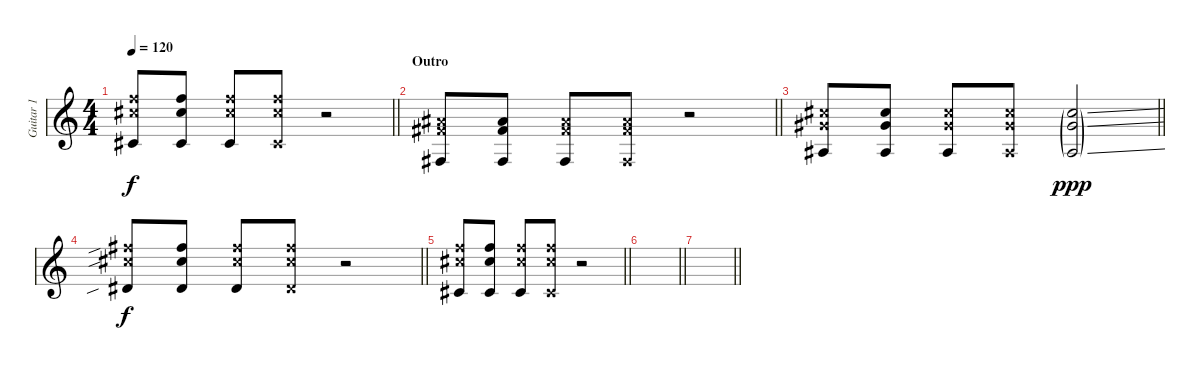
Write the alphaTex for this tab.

\track ("Guitar 1" "Guitar 1") {instrument electricguitarjazz}
\staff {score}
\tuning (E4 B3 G3 D3 A2 E2) {hide}
\ts (4 4)
\tempo 120
\clef g2
\barLineRight lightlight
\ks c
(6.2{x} 6.3{x} 4.5).8{dy f} (6.2 6.3 4.5).8 (6.2{x} 6.3{x} 4.5).8 (6.2{x} 6.3{x} 4.5{x}).8 r.2 |
\section ("" "Outro")
\barLineRight lightlight
(3.3{x} 4.4{x} 2.6).8 (3.3 4.4 2.6).8 (3.3{x} 4.4{x} 2.6).8 (3.3{x} 4.4{x} 2.6{x}).8 r.2 |
\barLineRight lightlight
(2.2{x} 1.3{x} 1.5).8 (2.2 1.3 1.5).8 (2.2{x} 1.3{x} 1.5).8 (2.2{x} 1.3{x} 1.5{x}).8 (2.2{ss g} 1.3{ss g} 1.5{ss g}).2{dy ppp} |
\barLineRight lightlight
(7.2{sib x} 6.3{sib x} 6.5{sib}).8{dy f} (7.2 6.3 6.5).8 (7.2{x} 6.3{x} 6.5).8 (7.2{x} 6.3{x} 6.5{x}).8 r.2 |
\barLineRight lightlight
(6.2{x} 6.3{x} 4.5).8 (6.2 6.3 4.5).8 (6.2{x} 6.3{x} 4.5).8 (6.2{x} 6.3{x} 4.5{x}).8 r.2 |
\barLineRight lightlight
|
\barLineRight lightlight
